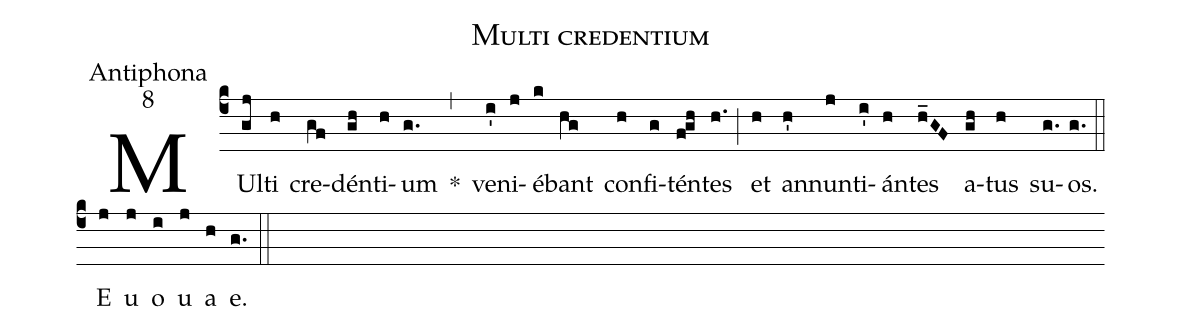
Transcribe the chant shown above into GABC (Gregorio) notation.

name:Multi credentium;
office-part:Antiphona;
mode:8;
%%
(c4) MUl(gj)ti(h) cre(gf)dén(gh)ti(h)um(g.) *(,) ve(i')ni(j)é(k)bant(hg) con(h)fi(g)tén(fgh)tes(h.) (;) et(h) an(h')nun(j)ti(i')án(h)tes(h_GF) a(gh)tus(h) su(g.)os.(g.) (::) <eu>E(j) u(j) o(i) u(j) a(h) e.</eu>(g.) (::)
